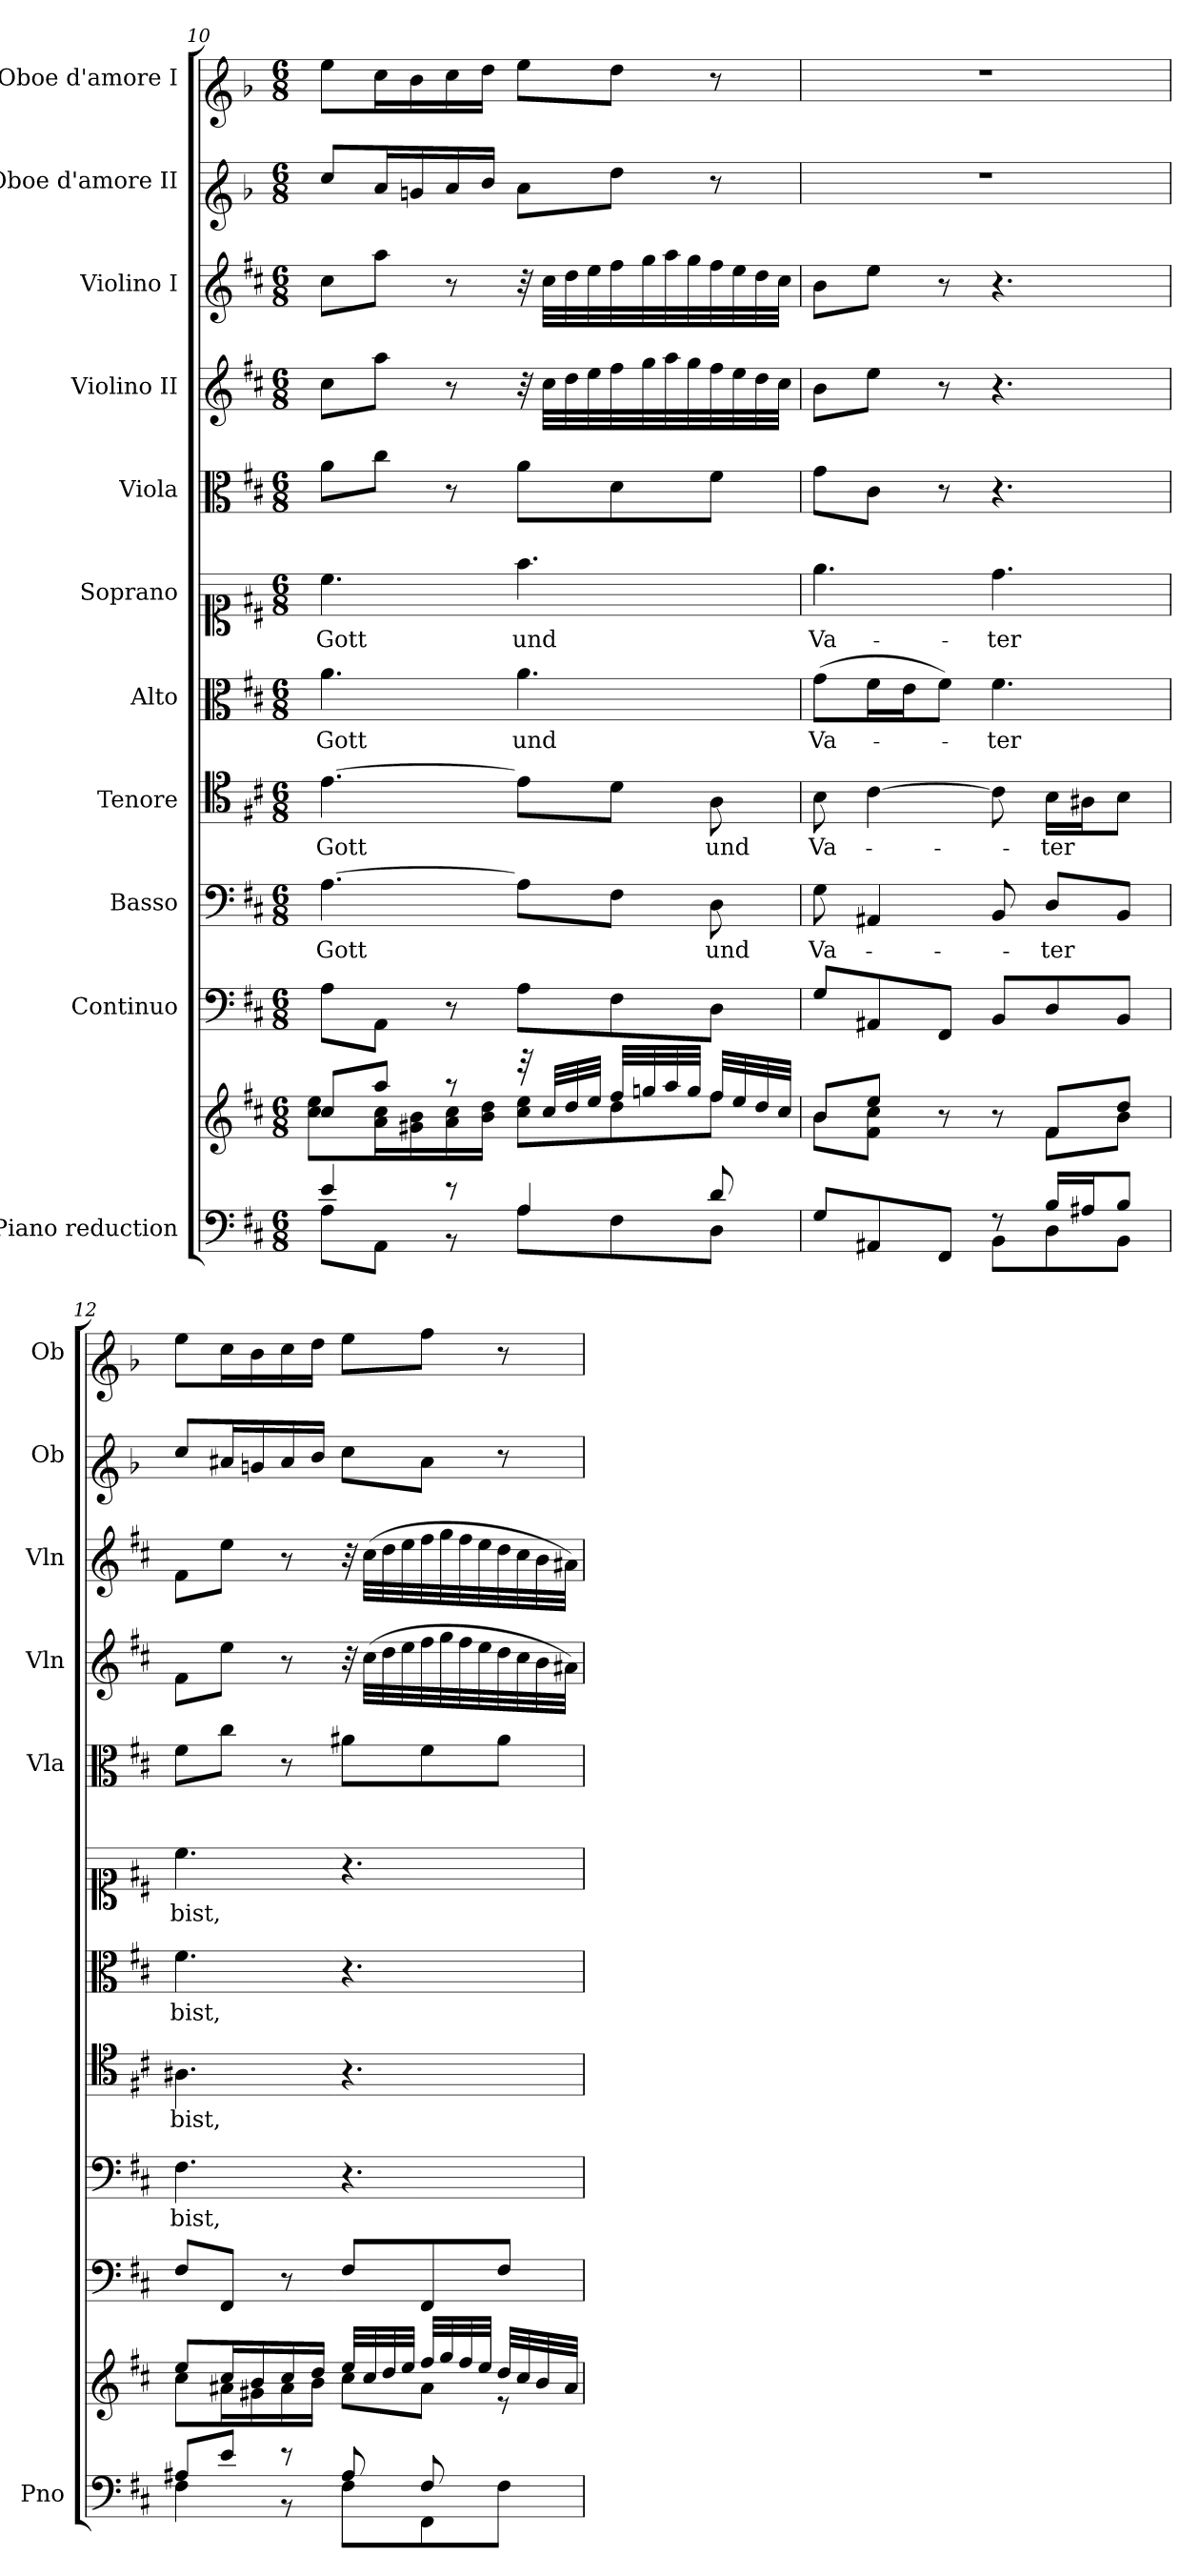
**kern	**kern	**kern	**kern	**text	**kern	**text	**kern	**text	**kern	**text	**kern	**kern	**kern	**kern	**kern
*part11	*part11	*part10	*part9	*part9	*part8	*part8	*part7	*part7	*part6	*part6	*part5	*part4	*part3	*part2	*part1
*staff12	*staff11	*staff10	*staff9	*staff9	*staff8	*staff8	*staff7	*staff7	*staff6	*staff6	*staff5	*staff4	*staff3	*staff2	*staff1
*I"Piano reduction	*	*I"Continuo	*I"Basso	*	*I"Tenore	*	*I"Alto	*	*I"Soprano	*	*I"Viola	*I"Violino II	*I"Violino I	*I"Oboe d'amore II	*I"Oboe d'amore I
*I'Pno	*	*	*	*	*	*	*	*	*	*	*I'Vla	*I'Vln	*I'Vln	*I'Ob	*I'Ob
*clefF4	*clefG2	*clefF4	*clefF4	*	*clefC4	*	*clefC3	*	*clefC1	*	*clefC3	*clefG2	*clefG2	*clefG1	*clefG1
*	*	*	*	*	*	*	*	*	*	*	*	*	*	*ITrd2c3	*ITrd2c3
*k[f#c#]	*k[f#c#]	*k[f#c#]	*k[f#c#]	*	*k[f#c#]	*	*k[f#c#]	*	*k[f#c#]	*	*k[f#c#]	*k[f#c#]	*k[f#c#]	*k[f#c#]	*k[f#c#]
*M6/8	*M6/8	*M6/8	*M6/8	*	*M6/8	*	*M6/8	*	*M6/8	*	*M6/8	*M6/8	*M6/8	*M6/8	*M6/8
=10	=10	=10	=10	=10	=10	=10	=10	=10	=10	=10	=10	=10	=10	=10	=10
*^	*^	*	*	*	*	*	*	*	*	*	*	*	*	*	*
!	!	!	!	!	!	!LO:LY:b	!	!LO:LY:b	!	!LO:LY:b	!	!LO:LY:b	!	!	!	!	!
4e/	8A\L	8cc#/L	8cc#\ 8ee\L	8A\L	[4.A\	Gott	[4.e\	Gott	4.a\	Gott	4.cc#\	Gott	8a\L	8cc#\L	8cc#\L	8cc#/L	8ee\L
.	8AA\J	8aa/J	16a\ 16cc#\L	8AA\J	.	.	.	.	.	.	.	.	8cc#\J	8aa\J	8aa\J	16a/L	16cc#\L
.	.	.	16g#X\ 16b\	.	.	.	.	.	.	.	.	.	.	.	.	16g#X/	16b\
8r	8r	8r	16a\ 16cc#\	8r	.	.	.	.	.	.	.	.	8r	8r	8r	16a/	16cc#\
.	.	.	16b\ 16dd\JJ	.	.	.	.	.	.	.	.	.	.	.	.	16b/JJ	16dd\JJ
!	!	!	!	!	!	!	!	!	!	!LO:LY:b	!	!LO:LY:b	!	!	!	!	!
4A/	8A\L	32r	8cc#\ 8ee\L	8A\L	8A\L]	.	8e\L]	.	4.a\	und	4.ff#\	und	8a\L	32r	32r	8a\L	8ee\L
.	.	32cc#/LLL	.	.	.	.	.	.	.	.	.	.	.	32cc#\LLL	32cc#\LLL	.	.
.	.	32dd/	.	.	.	.	.	.	.	.	.	.	.	32dd\	32dd\	.	.
.	.	32ee/JJJ	.	.	.	.	.	.	.	.	.	.	.	32ee\	32ee\	.	.
.	8F#\	32ff#/LLL	8dd\	8F#\	8F#\J	.	8d\J	.	.	.	.	.	8d\	32ff#\	32ff#\	8dd\J	8dd\J
.	.	32ggn/	.	.	.	.	.	.	.	.	.	.	.	32gg\	32gg\	.	.
.	.	32aa/	.	.	.	.	.	.	.	.	.	.	.	32aa\	32aa\	.	.
.	.	32gg/JJJ	.	.	.	.	.	.	.	.	.	.	.	32gg\	32gg\	.	.
!	!	!	!	!	!	!LO:LY:b	!	!LO:LY:b	!	!	!	!	!	!	!	!	!
8d/	8D\J	32ff#/LLL	8ff#\J	8D\J	8D\	und	8A\	und	.	.	.	.	8f#\J	32ff#\	32ff#\	8r	8r
.	.	32ee/	.	.	.	.	.	.	.	.	.	.	.	32ee\	32ee\	.	.
.	.	32dd/	.	.	.	.	.	.	.	.	.	.	.	32dd\	32dd\	.	.
.	.	32cc#/JJJ	.	.	.	.	.	.	.	.	.	.	.	32cc#\JJJ	32cc#\JJJ	.	.
=11	=11	=11	=11	=11	=11	=11	=11	=11	=11	=11	=11	=11	=11	=11	=11	=11	=11
!	!	!	!	!	!	!LO:LY:b	!	!LO:LY:b	!	!LO:LY:b	!	!LO:LY:b	!	!	!	!	!
8G/L	4.ryy	8b/L	8b\L	8G/L	8G\	Va-	8B\	Va-	(>8g\L	Va-	4.ee\	Va-	8g\L	8b\L	8b\L	2.r	2.r
8AA#X/	.	8ee/J	8f#\ 8cc#\J	8AA#X/	4AA#X/	.	[4c#\	.	16f#\L	.	.	.	8c#\J	8ee\J	8ee\J	.	.
.	.	.	.	.	.	.	.	.	16e\J	.	.	.	.	.	.	.	.
8FF#/J	.	8r	8ryy	8FF#/J	.	.	.	.	8f#\J)	.	.	.	8r	8r	8r	.	.
!	!	!	!	!	!	!	!	!	!	!LO:LY:b	!	!LO:LY:b	!	!	!	!	!
8r	8BB\L	8r	8ryy	8BB/L	8BB/	.	8c#\]	.	4.f#\	-ter	4.dd\	-ter	4.r	4.r	4.r	.	.
!	!	!	!	!	!	!LO:LY:b	!	!LO:LY:b	!	!	!	!	!	!	!	!	!
16B/LL	8D\	8f#/L	8f#\L	8D/	8D/L	-ter	16B\LL	-ter	.	.	.	.	.	.	.	.	.
16A#X/J	.	.	.	.	.	.	16A#X\J	.	.	.	.	.	.	.	.	.	.
8B/J	8BB\J	8dd/J	8b\J	8BB/J	8BB/J	.	8B\J	.	.	.	.	.	.	.	.	.	.
!!LO:PB:g=z
=12	=12	=12	=12	=12	=12	=12	=12	=12	=12	=12	=12	=12	=12	=12	=12	=12	=12
*	*	*	*^	*	*	*	*	*	*	*	*	*	*	*	*	*	*
!	!	!	!	!	!	!	!LO:LY:b	!	!LO:LY:b	!	!LO:LY:b	!	!LO:LY:b	!	!	!	!	!
8A#X/L	4F#\	8ee/L	8cc#\L	8ryy	8F#/L	4.F#\	bist,	4.A#X\	bist,	4.f#\	bist,	4.cc#\	bist,	8f#\L	8f#\L	8f#\L	8cc#/L	8ee\L
*	*	*	*v	*v	*	*	*	*	*	*	*	*	*	*	*	*	*	*
8e/J	.	16cc#/L	16a#X\L	8FF#/J	.	.	.	.	.	.	.	.	8cc#\J	8ee\J	8ee\J	16a#X/L	16cc#\L
.	.	16b/	16g#X\	.	.	.	.	.	.	.	.	.	.	.	.	16g#X/	16b\
8r	8r	16cc#/	16a#\	8r	.	.	.	.	.	.	.	.	8r	8r	8r	16a#/	16cc#\
.	.	16dd/JJ	16b\JJ	.	.	.	.	.	.	.	.	.	.	.	.	16b/JJ	16dd\JJ
8A#/L	8F#\L	32ee/LLL	8cc#\L	8F#/L	4.r	.	4.r	.	4.r	.	4.r	.	8a#X\L	32r	32r	8cc#\L	8ee\L
.	.	32cc#/	.	.	.	.	.	.	.	.	.	.	.	(>32cc#\LLL	(>32cc#\LLL	.	.
.	.	32dd/	.	.	.	.	.	.	.	.	.	.	.	32dd\	32dd\	.	.
.	.	32ee/JJJ	.	.	.	.	.	.	.	.	.	.	.	32ee\	32ee\	.	.
8F#/	8FF#\	32ff#/LLL	8a#\J	8FF#/	.	.	.	.	.	.	.	.	8f#\	32ff#\	32ff#\	8a#\J	8ff#\J
.	.	32gg/	.	.	.	.	.	.	.	.	.	.	.	32gg\	32gg\	.	.
.	.	32ff#/	.	.	.	.	.	.	.	.	.	.	.	32ff#\	32ff#\	.	.
.	.	32ee/JJJ	.	.	.	.	.	.	.	.	.	.	.	32ee\	32ee\	.	.
*	*	*	*^	*	*	*	*	*	*	*	*	*	*	*	*	*	*
8ryy	8F#\J	32dd/LLL	8re	8a#X\J	8F#/J	.	.	.	.	.	.	.	.	8a#\J	32dd\	32dd\	8r	8r
.	.	32cc#/	.	.	.	.	.	.	.	.	.	.	.	.	32cc#\	32cc#\	.	.
.	.	32b/	.	.	.	.	.	.	.	.	.	.	.	.	32b\	32b\	.	.
.	.	32a#/JJJ	.	.	.	.	.	.	.	.	.	.	.	.	32a#X\JJJ)	32a#X\JJJ)	.	.
*v	*v	*	*	*	*	*	*	*	*	*	*	*	*	*	*	*	*	*
*	*v	*v	*v	*	*	*	*	*	*	*	*	*	*	*	*	*	*
=	=	=	=	=	=	=	=	=	=	=	=	=	=	=	=
*-	*-	*-	*-	*-	*-	*-	*-	*-	*-	*-	*-	*-	*-	*-	*-
